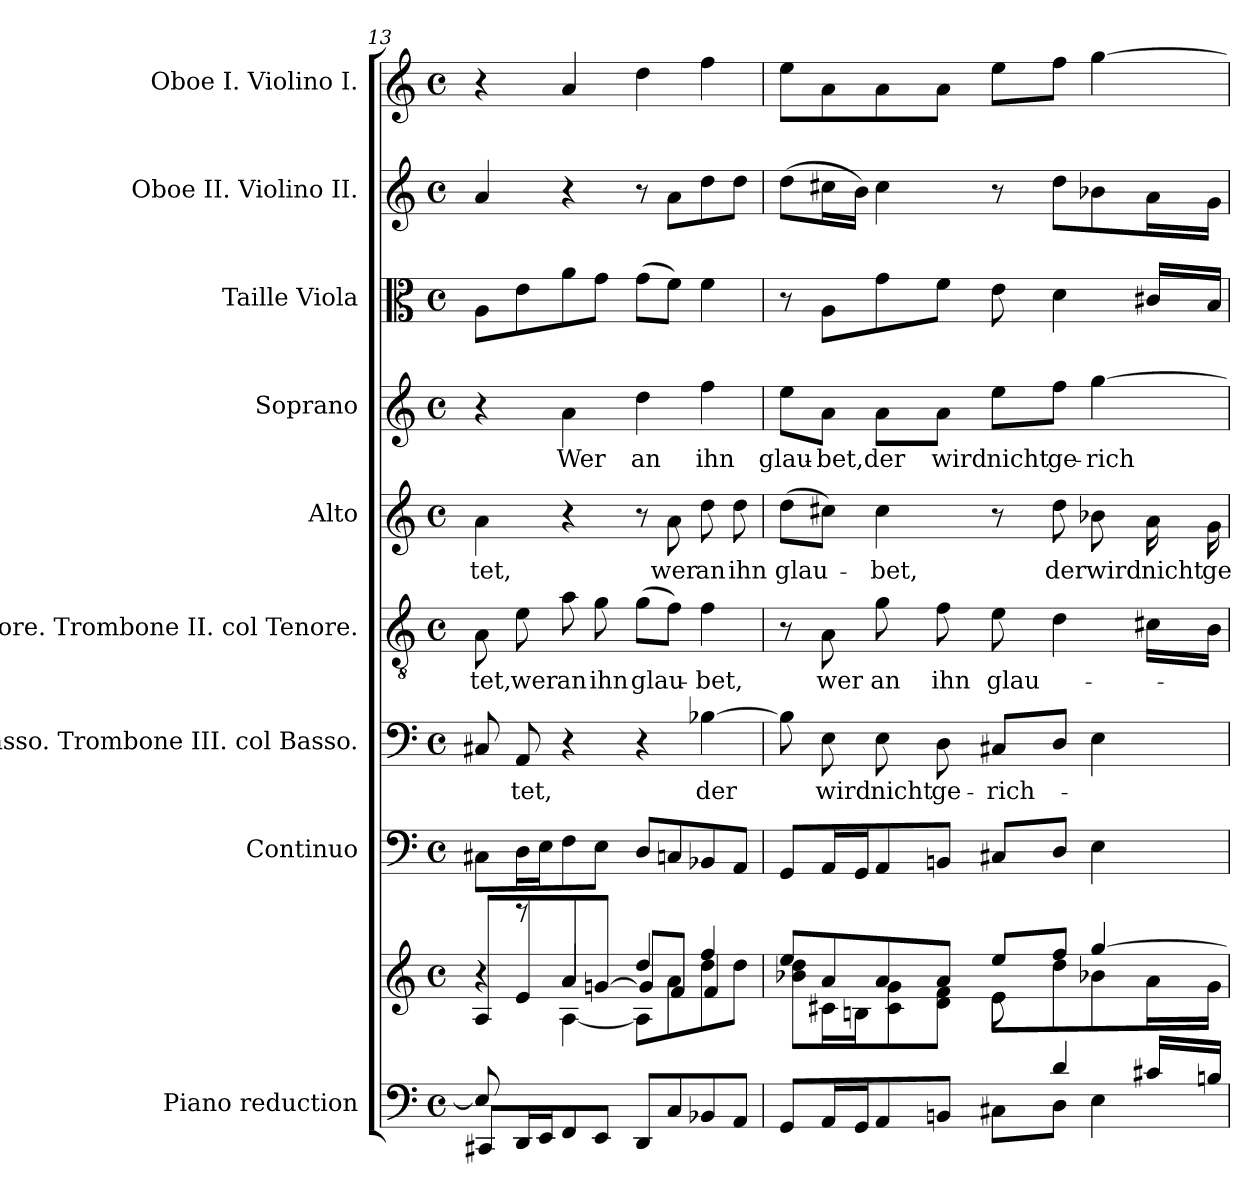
**kern	**kern	**kern	**kern	**text	**kern	**text	**kern	**text	**kern	**text	**kern	**kern	**kern
*part9	*part9	*part8	*part7	*part7	*part6	*part6	*part5	*part5	*part4	*part4	*part3	*part2	*part1
*staff10	*staff9	*staff8	*staff7	*staff7	*staff6	*staff6	*staff5	*staff5	*staff4	*staff4	*staff3	*staff2	*staff1
*I"Piano reduction	*	*I"Continuo	*I"Basso. Trombone III. col Basso.	*	*I"Tenore. Trombone II. col Tenore.	*	*I"Alto	*	*I"Soprano	*	*I"Taille Viola	*I"Oboe II. Violino II.	*I"Oboe I. Violino I.
*I'Pno	*	*	*	*	*	*	*	*	*	*	*	*I'Ob	*I'Ob
!!LO:PB:g=z
*clefF4	*clefG2	*clefF4	*clefF4	*	*clefGv2	*	*clefG2	*	*clefG2	*	*clefC3	*clefG2	*clefG2
*k[]	*k[]	*k[]	*k[]	*	*k[]	*	*k[]	*	*k[]	*	*k[]	*k[]	*k[]
*M4/4	*M4/4	*M4/4	*M4/4	*	*M4/4	*	*M4/4	*	*M4/4	*	*M4/4	*M4/4	*M4/4
*met(c)	*met(c)	*met(c)	*met(c)	*	*met(c)	*	*met(c)	*	*met(c)	*	*met(c)	*met(c)	*met(c)
=13	=13	=13	=13	=13	=13	=13	=13	=13	=13	=13	=13	=13	=13
*^	*^	*	*	*	*	*	*	*	*	*	*	*	*
*	*	*	*^	*	*	*	*	*	*	*	*	*	*	*	*
!	!	!	!	!	!	!	!	!	!LO:LY:b	!	!LO:LY:b	!	!	!	!	!
8E/]	8CC#X/L	4r	8ryy	8A/L	8C#X\L	8C#X/	.	8A\	tet,	4a\	-tet,	4r	.	8A\L	4a/	4r
!	!	!	!	!	!	!	!LO:LY:b	!	!LO:LY:b	!	!	!	!	!	!	!
2..ryy	16DD/L	.	8rggg	8e/	16D\L	8AA/	tet,	8e\	wer	.	.	.	.	8e\	.	.
.	16EE/J	.	.	.	16E\J	.	.	.	.	.	.	.	.	.	.	.
!	!	!	!	!	!	!	!	!	!LO:LY:b	!	!	!	!LO:LY:b	!	!	!
.	8FF/	4a/	[4A\	8a\	8F\	4r	.	8a\	an	4r	.	4a\	Wer	8a\	4r	4a/
!	!	!	!	!	!	!	!	!	!LO:LY:b	!	!	!	!	!	!	!
.	8EE/J	.	.	[8gn\J	8E\J	.	.	8g\	ihn	.	.	.	.	8g\J	.	.
!	!	!	!	!	!	!	!	!	!LO:LY:b	!	!	!	!LO:LY:b	!	!	!
.	8DD/L	4dd/	8A\L]	8g/L]	8D/L	4r	.	(>8g\L	glau-	8r	.	4dd\	an	(>8g\L	8r	4dd\
!	!	!	!	!	!	!	!	!	!	!	!LO:LY:b	!	!	!	!	!
.	8C/	.	8a\	8f/J	8Cn/	.	.	8f\J)	.	8a\	wer	.	.	8f\J)	8a\L	.
!	!	!	!	!	!	!	!LO:LY:b	!	!LO:LY:b	!	!LO:LY:b	!	!LO:LY:b	!	!	!
.	8BB-X/	4ff/	8dd\	4f/	8BB-X/	[4B-X\	der	4f\	-bet,	8dd\	an	4ff\	ihn	4f\	8dd\	4ff\
!	!	!	!	!	!	!	!	!	!	!	!LO:LY:b	!	!	!	!	!
.	8AA/J	.	8dd\J	.	8AA/J	.	.	.	.	8dd\	ihn	.	.	.	8dd\J	.
=14	=14	=14	=14	=14	=14	=14	=14	=14	=14	=14	=14	=14	=14	=14	=14	=14
!	!	!	!	!	!	!	!	!	!	!	!LO:LY:b	!	!LO:LY:b	!	!	!
2ryy	8GG/L	8ee/L	8b-X\ 8dd\L	2ryy	8GG/L	8B-\]	.	8r	.	(>8dd\L	glau-	8ee\L	glau-	8r	(>8dd\L	8ee\L
!	!	!	!	!	!	!	!LO:LY:b	!	!LO:LY:b	!	!	!	!LO:LY:b	!	!	!
.	16AA/L	8a/	16c#X\L	.	16AA/L	8E\	wird	8A\	wer	8cc#X\J)	.	8a\J	-bet,	8A\L	16cc#X\L	8a\
.	16GG/J	.	16Bn\J	.	16GG/J	.	.	.	.	.	.	.	.	.	16b\JJ)	.
!	!	!	!	!	!	!	!LO:LY:b	!	!LO:LY:b	!	!LO:LY:b	!	!LO:LY:b	!	!	!
.	8AA/	8a/	8c#\ 8g\	.	8AA/	8E\	nicht	8g\	an	4cc#\	-bet,	8a\L	der	8g\	4cc#\	8a\
!	!	!	!	!	!	!	!LO:LY:b	!	!LO:LY:b	!	!	!	!LO:LY:b	!	!	!
.	8BBn/J	8a/J	8d\ 8f\J	.	8BBn/J	8D\	ge-	8f\	ihn	.	.	8a\J	wird	8f\J	.	8a\J
!	!	!	!	!	!	!	!LO:LY:b	!	!LO:LY:b	!	!	!	!LO:LY:b	!	!	!
8ryy	8C#X\L	8ee/L	8e/L	8e\	8C#X/L	8C#X/L	-rich-	8e\	glau-	8r	.	8ee\L	nicht	8e\	8r	8ee\L
!	!	!	!	!	!	!	!	!	!	!	!LO:LY:b	!	!LO:LY:b	!	!	!
4d/	8D\J	8ff/J	8dd\	4.ryy	8D/J	8D/J	.	4d\	.	8dd\	der	8ff\J	ge-	4d\	8dd\L	8ff\J
!	!	!	!	!	!	!	!	!	!	!	!LO:LY:b	!	!LO:LY:b	!	!	!
.	4E\	[4gg/	8b-X\	.	4E\	4E\	.	.	.	8b-X\	wird	[4gg\	-rich-	.	8b-X\	[4gg\
!	!	!	!	!	!	!	!	!	!	!	!LO:LY:b	!	!	!	!	!
16c#X/LL	.	.	16a\L	.	.	.	.	16c#X\LL	.	16a\	nicht	.	.	16c#X/LL	16a\L	.
!	!	!	!	!	!	!	!	!	!	!	!LO:LY:b	!	!	!	!	!
16Bn/JJ	.	.	16g\JJ	.	.	.	.	16B\JJ	.	16g\	ge-	.	.	16B/JJ	16g\JJ	.
*v	*v	*	*	*	*	*	*	*	*	*	*	*	*	*	*	*
*	*v	*v	*v	*	*	*	*	*	*	*	*	*	*	*	*
=	=	=	=	=	=	=	=	=	=	=	=	=	=
*-	*-	*-	*-	*-	*-	*-	*-	*-	*-	*-	*-	*-	*-
